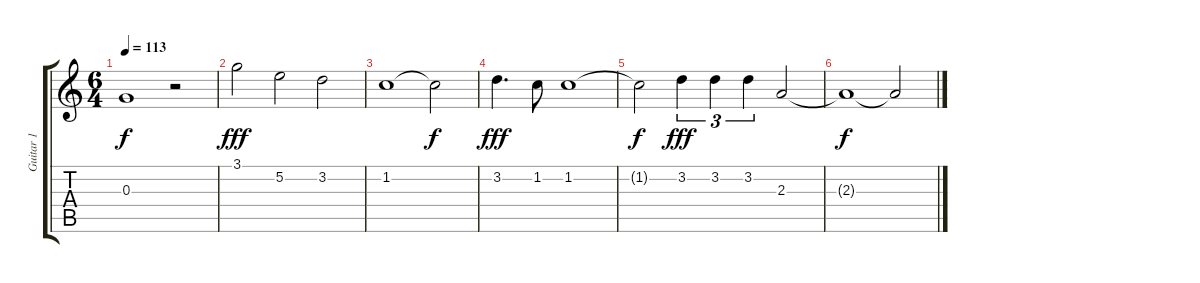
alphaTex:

\track ("Guitar 1" "Guitar 1") {instrument overdrivenguitar}
\staff {score tabs}
\tuning (E4 B3 G3 D3 A2 E2) {hide}
\ts (6 4)
\tempo 113
\clef g2
\ks c
0.3{t}.1{dy f} r.2 |
3.1.2{dy fff} 5.2.2 3.2.2 |
1.2.1 1.2{t}.2{dy f} |
3.2.4{d dy fff} 1.2.8 1.2.1 |
1.2{t}.2{dy f} 3.2.4{tu (3 2) dy fff} 3.2.4{tu (3 2)} 3.2.4{tu (3 2)} 2.3.2{balance 8} |
2.3{t}.1{dy f} 2.3{t}.2
